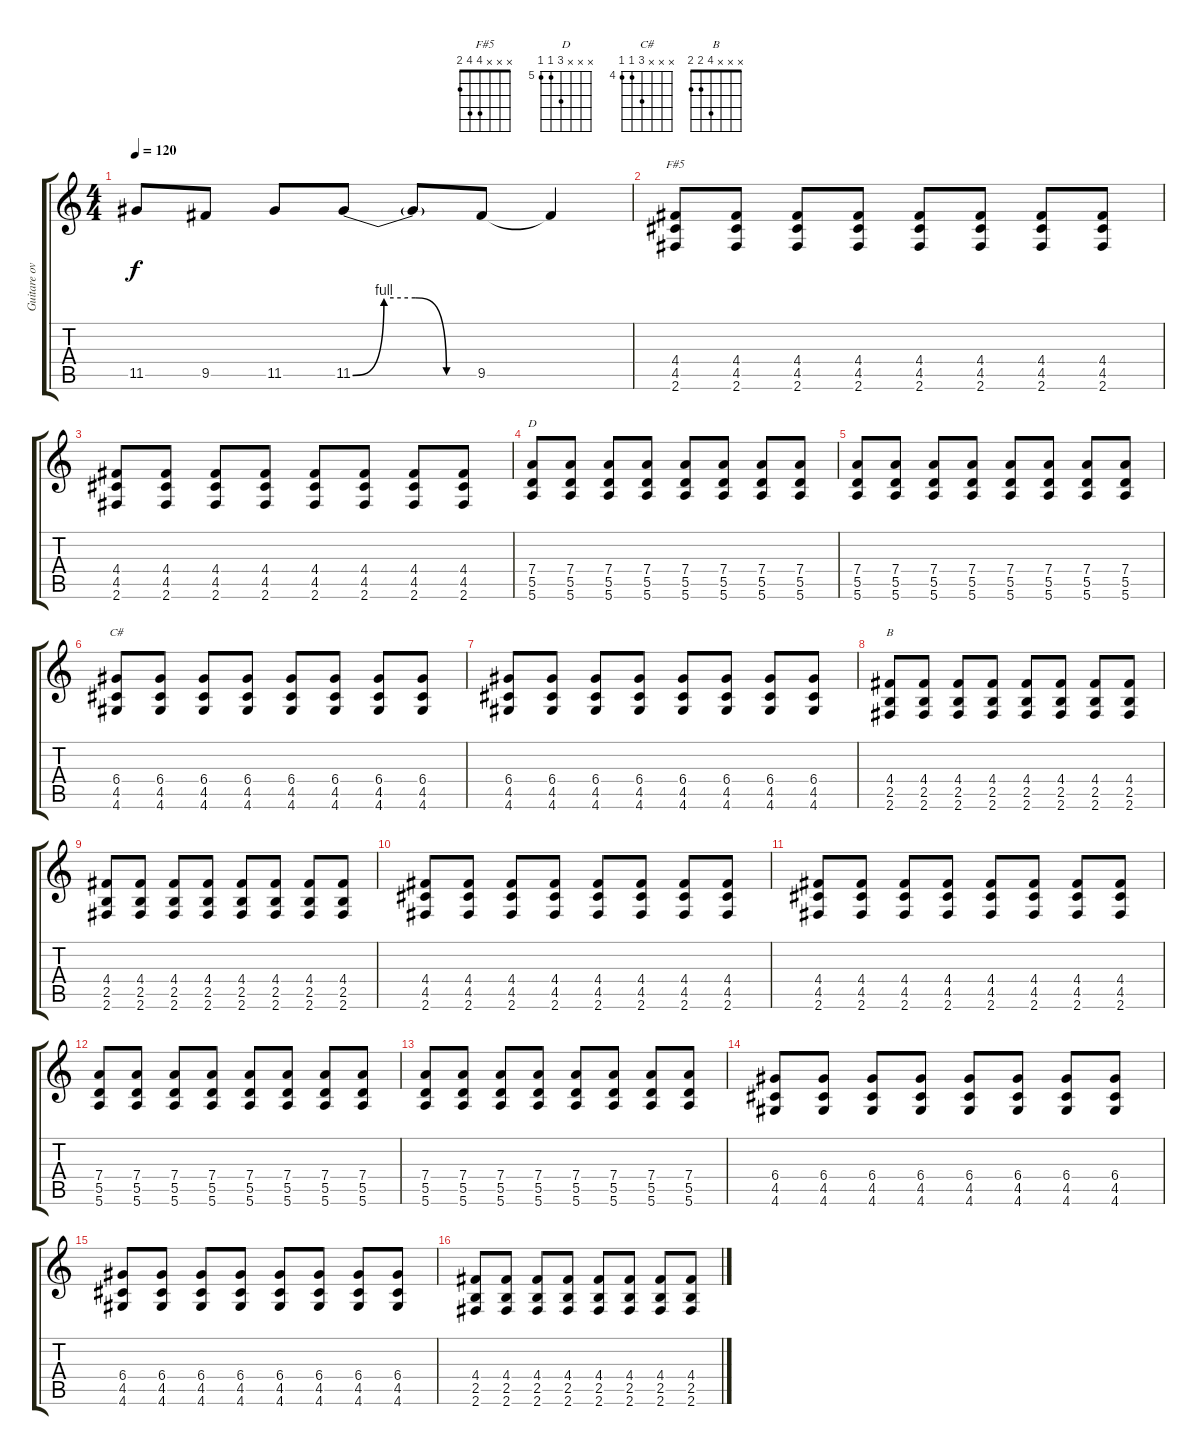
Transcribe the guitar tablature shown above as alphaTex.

\track ("Guitare overdrive" "Guitare ov") {instrument overdrivenguitar}
\staff {score tabs}
\tuning (E4 B3 G3 D3 A2 E2) {hide}
\chord ("F#5" x x x 4 4 2)
\chord ("D" x x x 7 5 5) {firstfret 5}
\chord ("C#" x x x 6 4 4) {firstfret 4}
\chord ("B" x x x 4 2 2)
\ts (4 4)
\tempo 120
\clef g2
\ks c
11.5{t}.8{dy f} 9.5.8 11.5.8 11.5{be (custom 0 0 15 4 30 4 45 0 60 0)}.8 11.5{t}.8 9.5.8 9.5{t}.4 |
(4.4 4.5 2.6).8{ch "F#5"} (4.4 4.5 2.6).8 (4.4 4.5 2.6).8 (4.4 4.5 2.6).8 (4.4 4.5 2.6).8 (4.4 4.5 2.6).8 (4.4 4.5 2.6).8 (4.4 4.5 2.6).8 |
(4.4 4.5 2.6).8 (4.4 4.5 2.6).8 (4.4 4.5 2.6).8 (4.4 4.5 2.6).8 (4.4 4.5 2.6).8 (4.4 4.5 2.6).8 (4.4 4.5 2.6).8 (4.4 4.5 2.6).8 |
(7.4 5.5 5.6).8{ch "D"} (7.4 5.5 5.6).8 (7.4 5.5 5.6).8 (7.4 5.5 5.6).8 (7.4 5.5 5.6).8 (7.4 5.5 5.6).8 (7.4 5.5 5.6).8 (7.4 5.5 5.6).8 |
(7.4 5.5 5.6).8 (7.4 5.5 5.6).8 (7.4 5.5 5.6).8 (7.4 5.5 5.6).8 (7.4 5.5 5.6).8 (7.4 5.5 5.6).8 (7.4 5.5 5.6).8 (7.4 5.5 5.6).8 |
(6.4 4.5 4.6).8{ch "C#"} (6.4 4.5 4.6).8 (6.4 4.5 4.6).8 (6.4 4.5 4.6).8 (6.4 4.5 4.6).8 (6.4 4.5 4.6).8 (6.4 4.5 4.6).8 (6.4 4.5 4.6).8 |
(6.4 4.5 4.6).8 (6.4 4.5 4.6).8 (6.4 4.5 4.6).8 (6.4 4.5 4.6).8 (6.4 4.5 4.6).8 (6.4 4.5 4.6).8 (6.4 4.5 4.6).8 (6.4 4.5 4.6).8 |
(4.4 2.5 2.6).8{ch "B"} (4.4 2.5 2.6).8 (4.4 2.5 2.6).8 (4.4 2.5 2.6).8 (4.4 2.5 2.6).8 (4.4 2.5 2.6).8 (4.4 2.5 2.6).8 (4.4 2.5 2.6).8 |
(4.4 2.5 2.6).8 (4.4 2.5 2.6).8 (4.4 2.5 2.6).8 (4.4 2.5 2.6).8 (4.4 2.5 2.6).8 (4.4 2.5 2.6).8 (4.4 2.5 2.6).8 (4.4 2.5 2.6).8 |
(4.4 4.5 2.6).8 (4.4 4.5 2.6).8 (4.4 4.5 2.6).8 (4.4 4.5 2.6).8 (4.4 4.5 2.6).8 (4.4 4.5 2.6).8 (4.4 4.5 2.6).8 (4.4 4.5 2.6).8 |
(4.4 4.5 2.6).8 (4.4 4.5 2.6).8 (4.4 4.5 2.6).8 (4.4 4.5 2.6).8 (4.4 4.5 2.6).8 (4.4 4.5 2.6).8 (4.4 4.5 2.6).8 (4.4 4.5 2.6).8 |
(7.4 5.5 5.6).8 (7.4 5.5 5.6).8 (7.4 5.5 5.6).8 (7.4 5.5 5.6).8 (7.4 5.5 5.6).8 (7.4 5.5 5.6).8 (7.4 5.5 5.6).8 (7.4 5.5 5.6).8 |
(7.4 5.5 5.6).8 (7.4 5.5 5.6).8 (7.4 5.5 5.6).8 (7.4 5.5 5.6).8 (7.4 5.5 5.6).8 (7.4 5.5 5.6).8 (7.4 5.5 5.6).8 (7.4 5.5 5.6).8 |
(6.4 4.5 4.6).8 (6.4 4.5 4.6).8 (6.4 4.5 4.6).8 (6.4 4.5 4.6).8 (6.4 4.5 4.6).8 (6.4 4.5 4.6).8 (6.4 4.5 4.6).8 (6.4 4.5 4.6).8 |
(6.4 4.5 4.6).8 (6.4 4.5 4.6).8 (6.4 4.5 4.6).8 (6.4 4.5 4.6).8 (6.4 4.5 4.6).8 (6.4 4.5 4.6).8 (6.4 4.5 4.6).8 (6.4 4.5 4.6).8 |
(4.4 2.5 2.6).8 (4.4 2.5 2.6).8 (4.4 2.5 2.6).8 (4.4 2.5 2.6).8 (4.4 2.5 2.6).8 (4.4 2.5 2.6).8 (4.4 2.5 2.6).8 (4.4 2.5 2.6).8
